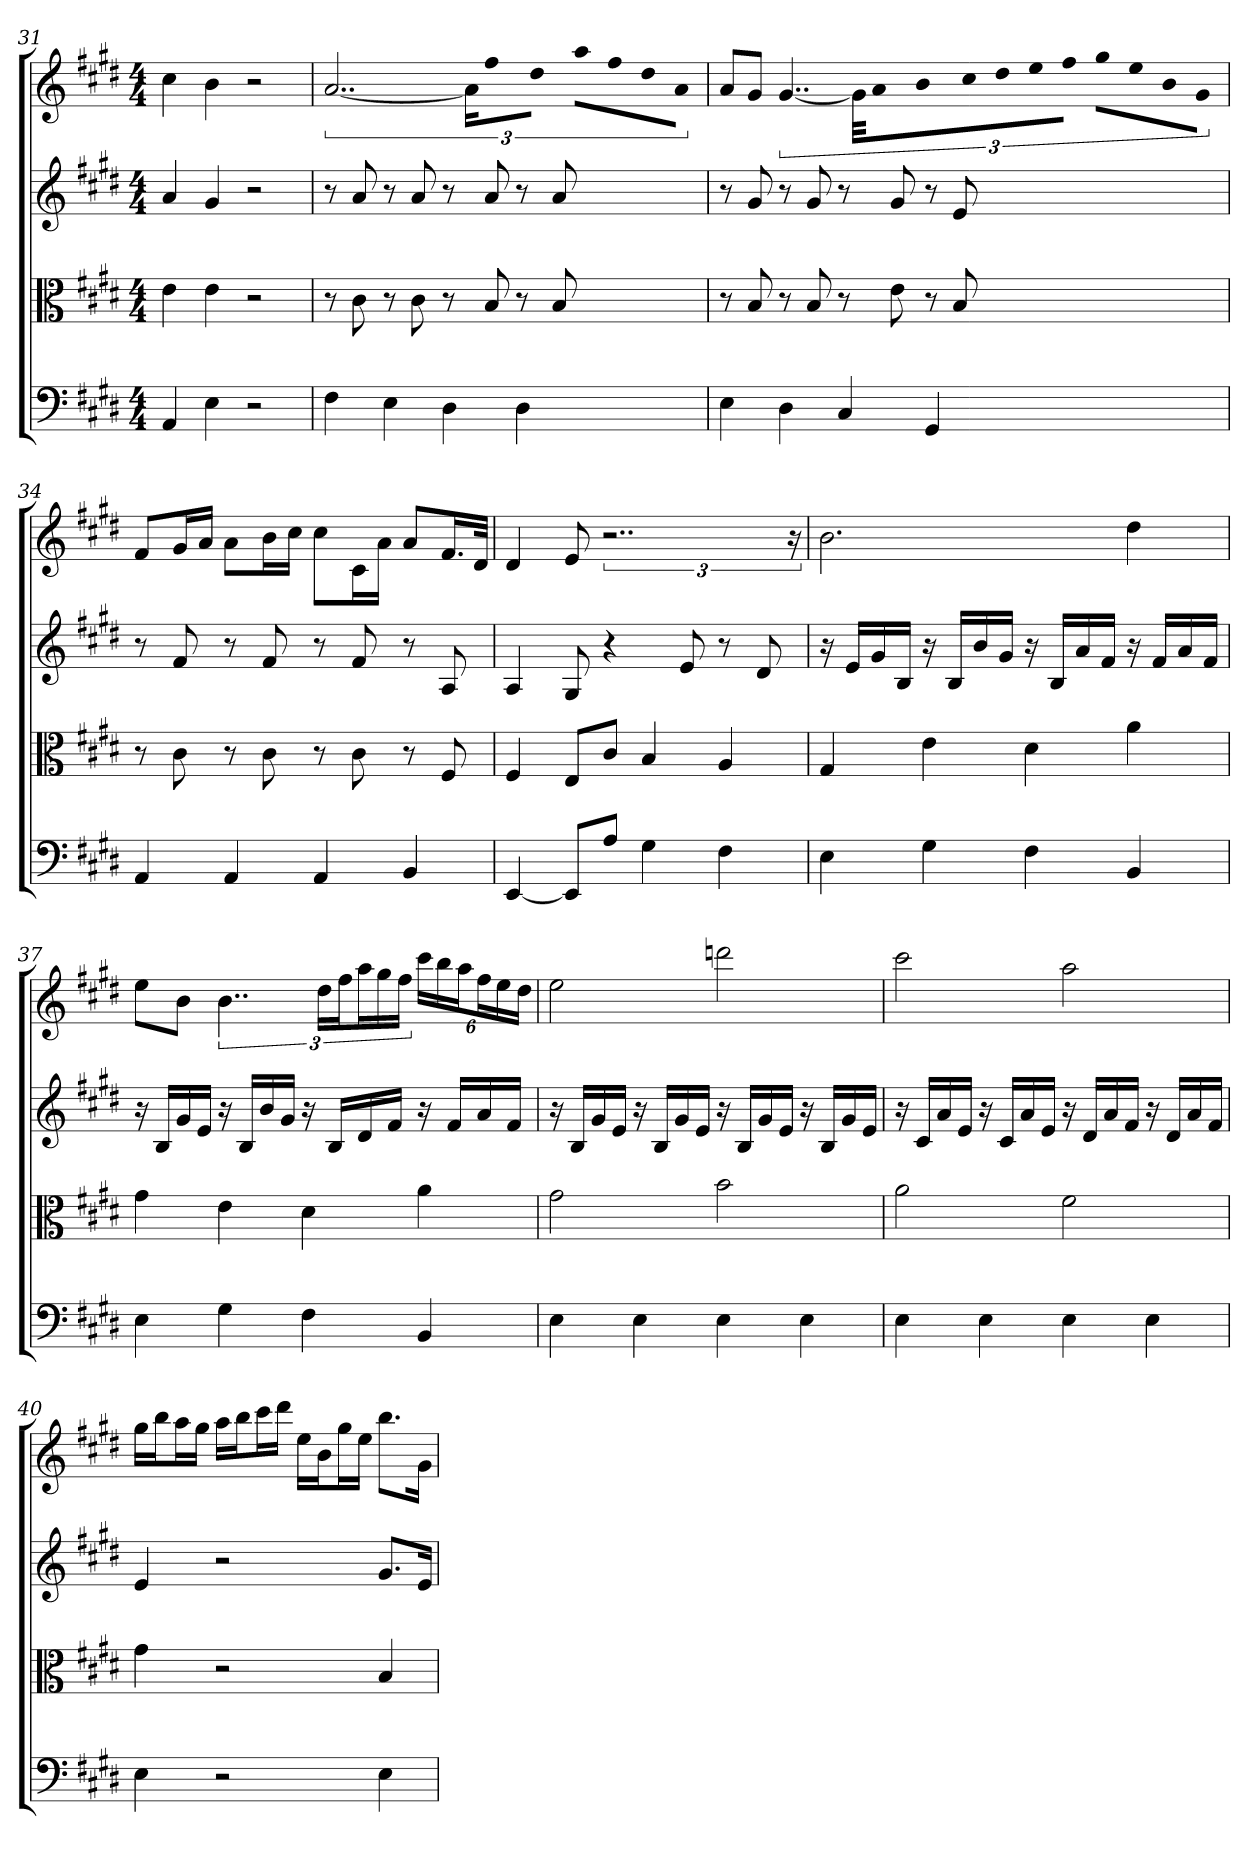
**kern	**kern	**kern	**kern
*part4	*part3	*part2	*part1
*staff4	*staff3	*staff2	*staff1
*clefF4	*clefC3	*clefG2	*clefG2
*k[f#c#g#d#]	*k[f#c#g#d#]	*k[f#c#g#d#]	*k[f#c#g#d#]
*E:	*E:	*E:	*E:
*M4/4	*M4/4	*M4/4	*M4/4
=31	=31	=31	=31
4AA	4e	4a	4cc#
4E	4e	4g#	4b
2r	2r	2r	2r
=32	=32	=32	=32
4F#	8r	8r	[3..a
.	8c#	8a	.
4E	8r	8r	.
.	8c#	8a	.
4D#	8r	8r	.
.	.	.	24a\LL]
.	8B	8a	16ff#\
.	.	.	16dd#\JJ
4D#	8r	8r	16aa\LL
.	.	.	16ff#\J
.	8B	8a	16dd#\L
.	.	.	16a\JJ
=33	=33	=33	=33
4E	8r	8r	8a/L
.	8B	8g#	8g#/J
4D#	8r	8r	[6..g#
.	8B	8g#	.
4C#	8r	8r	.
.	.	.	48g#\LLL]
.	.	.	32a\
.	.	.	32b\JJ
.	8e	8g#	32cc#\LL
.	.	.	32dd#\
.	.	.	32ee\
.	.	.	32ff#\JJJ
4GG#	8r	8r	16gg#\LL
.	.	.	16ee\J
.	8B	8e	16b\L
.	.	.	16g#\JJ
=34	=34	=34	=34
4AA	8r	8r	8f#/L
.	8c#	8f#	16g#/L
.	.	.	16a/JJ
4AA	8r	8r	8a\L
.	8c#	8f#	16b\L
.	.	.	16cc#\JJ
4AA	8r	8r	8cc#\L
.	8c#	8f#	16c#\L
.	.	.	16a\JJ
4BB	8r	8r	8a/L
.	8F#	8A	16.f#/L
.	.	.	32d#/JJk
=35	=35	=35	=35
[4EE	4F#	4A	4d#
8EE/L]	8E/L	8G#	8e
8A/J	8c#/J	4r	3..r
4G#	4B	.	.
.	.	8e	.
4F#	4A	8r	.
.	.	8d#	.
.	.	.	24r
=36	=36	=36	=36
4E	4G#	16r	2.b
.	.	16e/LL	.
.	.	16g#/	.
.	.	16B/JJ	.
4G#	4e	16r	.
.	.	16B/LL	.
.	.	16b/	.
.	.	16g#/JJ	.
4F#	4d#	16r	.
.	.	16B/LL	.
.	.	16a/	.
.	.	16f#/JJ	.
4BB	4a	16r	4dd#
.	.	16f#/LL	.
.	.	16a/	.
.	.	16f#/JJ	.
=37	=37	=37	=37
4E	4g#	16r	8ee\L
.	.	16B/LL	.
.	.	16g#/	8b\J
.	.	16e/JJ	.
4G#	4e	16r	6..b
.	.	16B/LL	.
.	.	16b/	.
.	.	16g#/JJ	.
4F#	4d#	16r	.
.	.	.	24dd#\LL
.	.	16B/LL	.
.	.	.	24ff#\J
.	.	16d#/	24aa\L
.	.	.	24gg#\
.	.	16f#/JJ	.
.	.	.	24ff#\JJ
4BB	4a	16r	24ccc#\LL
.	.	.	24bb\
.	.	16f#/LL	.
.	.	.	24aa\J
.	.	16a/	24ff#\L
.	.	.	24ee\
.	.	16f#/JJ	.
.	.	.	24dd#\JJ
=38	=38	=38	=38
4E	2g#	16r	2ee
.	.	16B/LL	.
.	.	16g#/	.
.	.	16e/JJ	.
4E	.	16r	.
.	.	16B/LL	.
.	.	16g#/	.
.	.	16e/JJ	.
4E	2b	16r	2dddn
.	.	16B/LL	.
.	.	16g#/	.
.	.	16e/JJ	.
4E	.	16r	.
.	.	16B/LL	.
.	.	16g#/	.
.	.	16e/JJ	.
=39	=39	=39	=39
4E	2a	16r	2ccc#
.	.	16c#/LL	.
.	.	16a/	.
.	.	16e/JJ	.
4E	.	16r	.
.	.	16c#/LL	.
.	.	16a/	.
.	.	16e/JJ	.
4E	2f#	16r	2aa
.	.	16d#/LL	.
.	.	16a/	.
.	.	16f#/JJ	.
4E	.	16r	.
.	.	16d#/LL	.
.	.	16a/	.
.	.	16f#/JJ	.
=40	=40	=40	=40
4E	4g#	4e	16gg#\LL
.	.	.	16bb\J
.	.	.	16aa\L
.	.	.	16gg#\JJ
2r	2r	2r	16aa\LL
.	.	.	16bb\J
.	.	.	16ccc#\L
.	.	.	16ddd#\JJ
.	.	.	16ee\LL
.	.	.	16b\J
.	.	.	16gg#\L
.	.	.	16ee\JJ
4E	4B	8.g#/L	8.bb\L
.	.	16e/Jk	16g#\Jk
=	=	=	=
*-	*-	*-	*-
